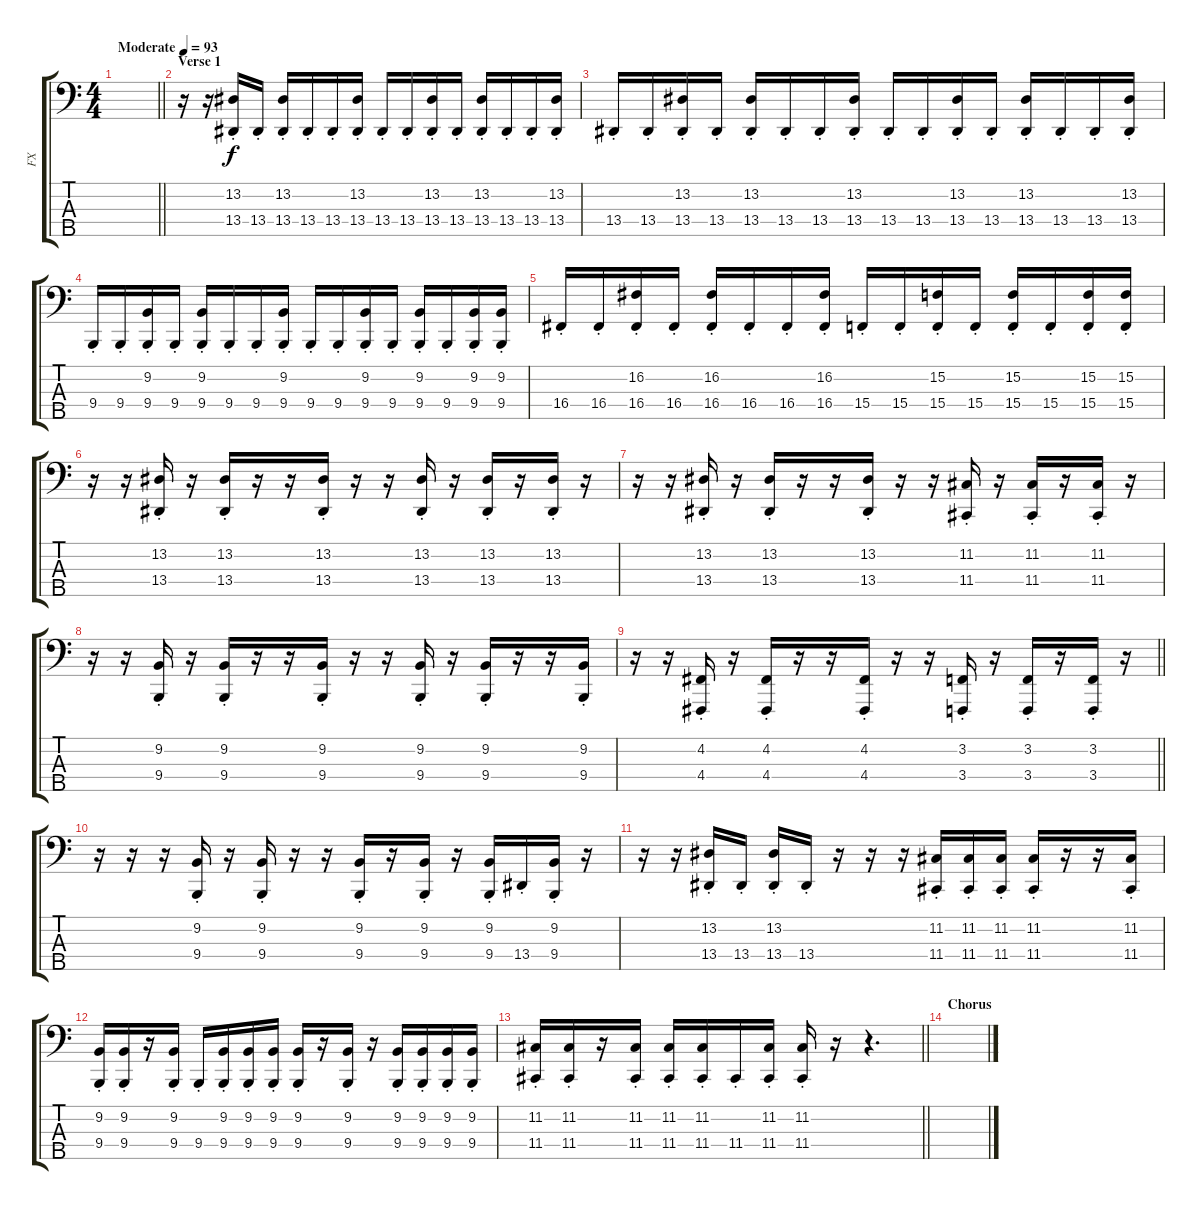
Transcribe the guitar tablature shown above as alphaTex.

\track ("FX" "FX") {instrument lead8bassandlead}
\staff {score tabs}
\tuning (G2 D2 A1 D1 B0) {hide}
\ts (4 4)
\tempo (93 "Moderate")
\clef f4
\barLineRight lightlight
\ks c
|
\section ("" "Verse 1")
r.16 r.16 (13.2{st} 13.4{st}).16 13.4{st}.16 (13.2{st} 13.4{st}).16 13.4{st}.16 13.4{st}.16 (13.2{st} 13.4{st}).16 13.4{st}.16 13.4{st}.16 (13.2{st} 13.4{st}).16 13.4{st}.16 (13.2{st} 13.4{st}).16 13.4{st}.16 13.4{st}.16 (13.2{st} 13.4{st}).16 |
13.4{st}.16 13.4{st}.16 (13.2{st} 13.4{st}).16 13.4{st}.16 (13.2{st} 13.4{st}).16 13.4{st}.16 13.4{st}.16 (13.2{st} 13.4{st}).16 13.4{st}.16 13.4{st}.16 (13.2{st} 13.4{st}).16 13.4{st}.16 (13.2{st} 13.4{st}).16 13.4{st}.16 13.4{st}.16 (13.2{st} 13.4{st}).16 |
9.4{st}.16 9.4{st}.16 (9.2{st} 9.4{st}).16 9.4{st}.16 (9.2{st} 9.4{st}).16 9.4{st}.16 9.4{st}.16 (9.2{st} 9.4{st}).16 9.4{st}.16 9.4{st}.16 (9.2{st} 9.4{st}).16 9.4{st}.16 (9.2{st} 9.4{st}).16 9.4{st}.16 (9.2{st} 9.4{st}).16 (9.2{st} 9.4{st}).16 |
16.4{st}.16 16.4{st}.16 (16.2{st} 16.4{st}).16 16.4{st}.16 (16.2{st} 16.4{st}).16 16.4{st}.16 16.4{st}.16 (16.2{st} 16.4{st}).16 15.4{st}.16 15.4{st}.16 (15.2{st} 15.4{st}).16 15.4{st}.16 (15.2{st} 15.4{st}).16 15.4{st}.16 (15.2{st} 15.4{st}).16 (15.2{st} 15.4{st}).16 |
r.16 r.16 (13.2{st} 13.4{st}).16 r.16 (13.2{st} 13.4{st}).16 r.16 r.16 (13.2{st} 13.4{st}).16 r.16 r.16 (13.2{st} 13.4{st}).16 r.16 (13.2{st} 13.4{st}).16 r.16 (13.2{st} 13.4{st}).16 r.16 |
r.16 r.16 (13.2{st} 13.4{st}).16 r.16 (13.2{st} 13.4{st}).16 r.16 r.16 (13.2{st} 13.4{st}).16 r.16 r.16 (11.2{st} 11.4{st}).16 r.16 (11.2{st} 11.4{st}).16 r.16 (11.2{st} 11.4{st}).16 r.16 |
r.16 r.16 (9.2{st} 9.4{st}).16 r.16 (9.2{st} 9.4{st}).16 r.16 r.16 (9.2{st} 9.4{st}).16 r.16 r.16 (9.2{st} 9.4{st}).16 r.16 (9.2{st} 9.4{st}).16 r.16 r.16 (9.2{st} 9.4{st}).16 |
\barLineRight lightlight
r.16 r.16 (4.2{st} 4.4{st}).16 r.16 (4.2{st} 4.4{st}).16 r.16 r.16 (4.2{st} 4.4{st}).16 r.16 r.16 (3.2{st} 3.4{st}).16 r.16 (3.2{st} 3.4{st}).16 r.16 (3.2{st} 3.4{st}).16 r.16 |
\section ("" "")
r.16 r.16 r.16 (9.2{st} 9.4{st}).16 r.16 (9.2{st} 9.4{st}).16 r.16 r.16 (9.2{st} 9.4{st}).16 r.16 (9.2{st} 9.4{st}).16 r.16 (9.2{st} 9.4{st}).16 13.4{st}.16 (9.2{st} 9.4{st}).16 r.16 |
r.16 r.16 (13.2{st} 13.4{st}).16 13.4{st}.16 (13.2{st} 13.4{st}).16 13.4{st}.16 r.16 r.16 r.16 (11.2{st} 11.4{st}).16 (11.2{st} 11.4{st}).16 (11.2{st} 11.4{st}).16 (11.2{st} 11.4{st}).16 r.16 r.16 (11.2{st} 11.4{st}).16 |
(9.2{st} 9.4{st}).16 (9.2{st} 9.4{st}).16 r.16 (9.2{st} 9.4{st}).16 9.4{st}.16 (9.2{st} 9.4{st}).16 (9.2{st} 9.4{st}).16 (9.2{st} 9.4{st}).16 (9.2{st} 9.4{st}).16 r.16 (9.2{st} 9.4{st}).16 r.16 (9.2{st} 9.4{st}).16 (9.2{st} 9.4{st}).16 (9.2{st} 9.4{st}).16 (9.2{st} 9.4{st}).16 |
\barLineRight lightlight
(11.2{st} 11.4{st}).16 (11.2{st} 11.4{st}).16 r.16 (11.2{st} 11.4{st}).16 (11.2{st} 11.4{st}).16 (11.2{st} 11.4{st}).16 11.4{st}.16 (11.2{st} 11.4{st}).16 (11.2{st} 11.4{st}).16 r.16 r.4{d} |
\section ("" "Chorus")
